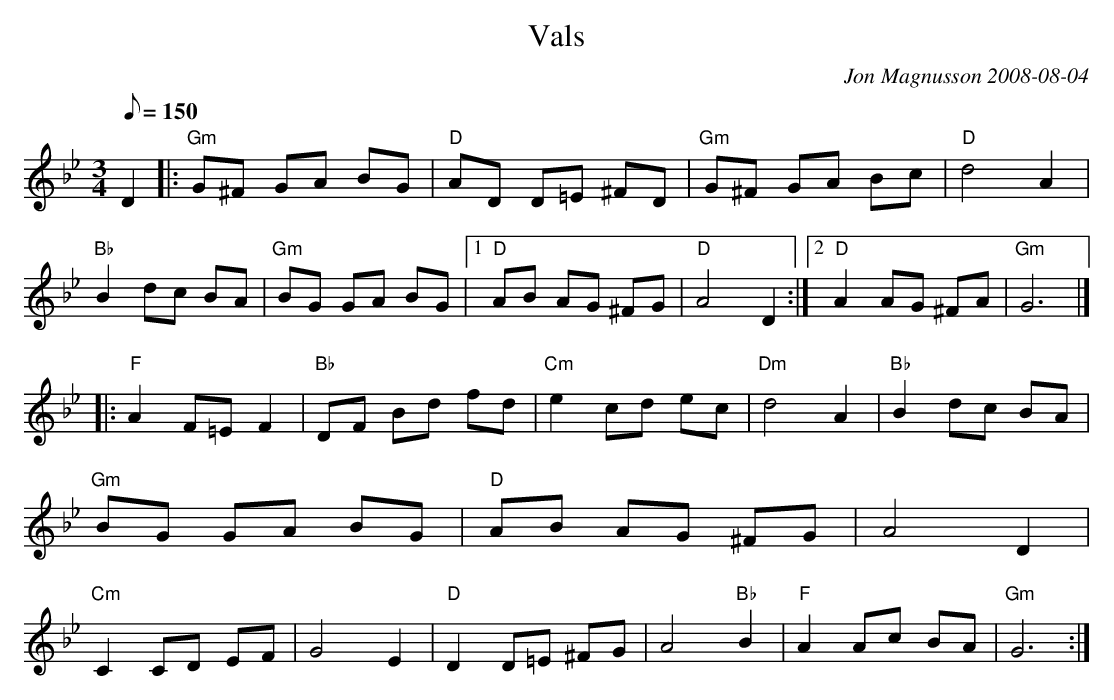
X:1
T: Vals
C: Jon Magnusson 2008-08-04
M: 3/4
L: 1/8
K: Gm
Q:150
D2|:"Gm" G^F GA BG|"D" AD D=E ^FD|"Gm" G^F GA Bc|"D" d4 A2|
"Bb" B2dc BA|"Gm" BG GA BG|[1 "D"AB AG ^FG|"D" A4 D2:|[2 "D" A2 AG ^FA|"Gm" G6|]
|:"F" A2 F=E F2|"Bb" DF Bd fd|"Cm" e2 cd ec|"Dm" d4 A2|"Bb" B2 dc BA|"Gm" BG GA BG|"D" AB AG ^FG|A4 D2|"Cm" C2 CD EF|G4 E2|"D" D2 D=E ^FG|A4 "Bb" B2|"F" A2 Ac BA|"Gm" G6:|
